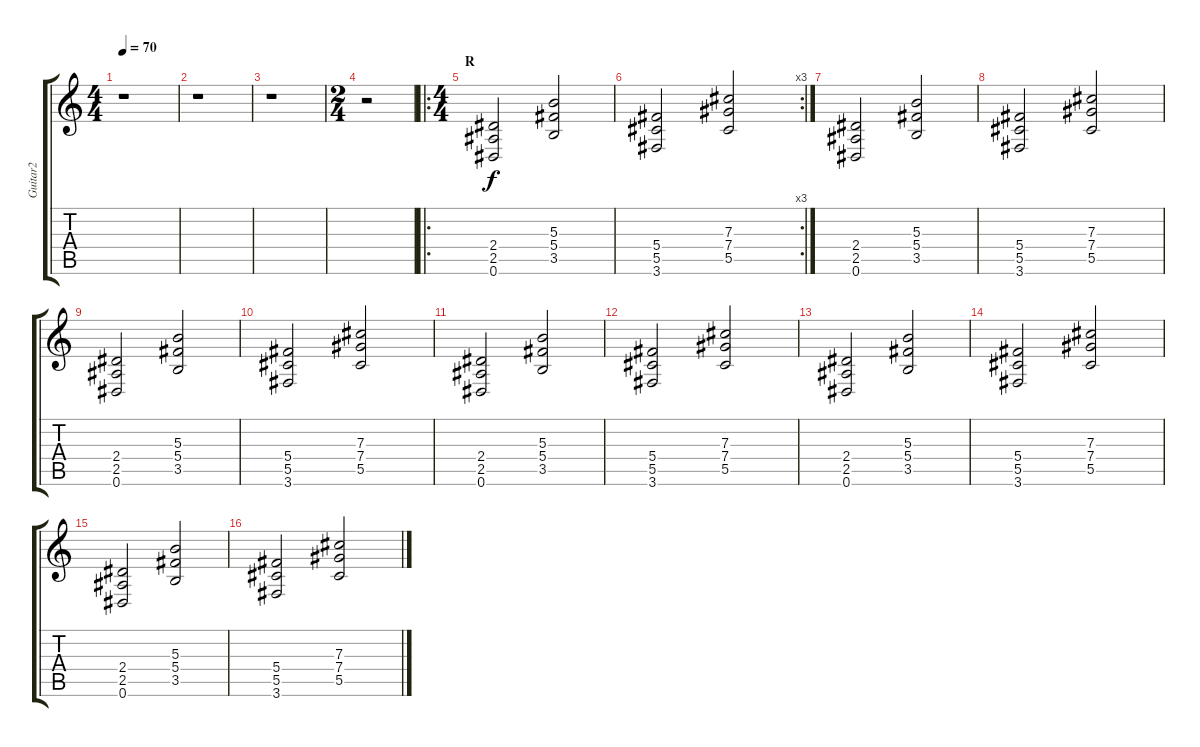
\track ("Guitar2" "Guitar2") {instrument distortionguitar}
\staff {score tabs}
\tuning (Eb4 Bb3 Gb3 Db3 Ab2 Eb2) {hide}
\ts (4 4)
\tempo 70
\clef g2
\ks c
r.1{dy f} |
r.1 |
r.1 |
\ts (2 4)
r.2 |
\ro
\ts (4 4)
\section ("" "R")
(2.4 2.5 0.6).2 (5.3 5.4 3.5).2 |
\rc 3
(5.4 5.5 3.6).2 (7.3 7.4 5.5).2 |
(2.4 2.5 0.6).2 (5.3 5.4 3.5).2 |
(5.4 5.5 3.6).2 (7.3 7.4 5.5).2 |
(2.4 2.5 0.6).2 (5.3 5.4 3.5).2 |
(5.4 5.5 3.6).2 (7.3 7.4 5.5).2 |
(2.4 2.5 0.6).2 (5.3 5.4 3.5).2 |
(5.4 5.5 3.6).2 (7.3 7.4 5.5).2 |
(2.4 2.5 0.6).2 (5.3 5.4 3.5).2 |
(5.4 5.5 3.6).2 (7.3 7.4 5.5).2 |
(2.4 2.5 0.6).2 (5.3 5.4 3.5).2 |
(5.4 5.5 3.6).2 (7.3 7.4 5.5).2
